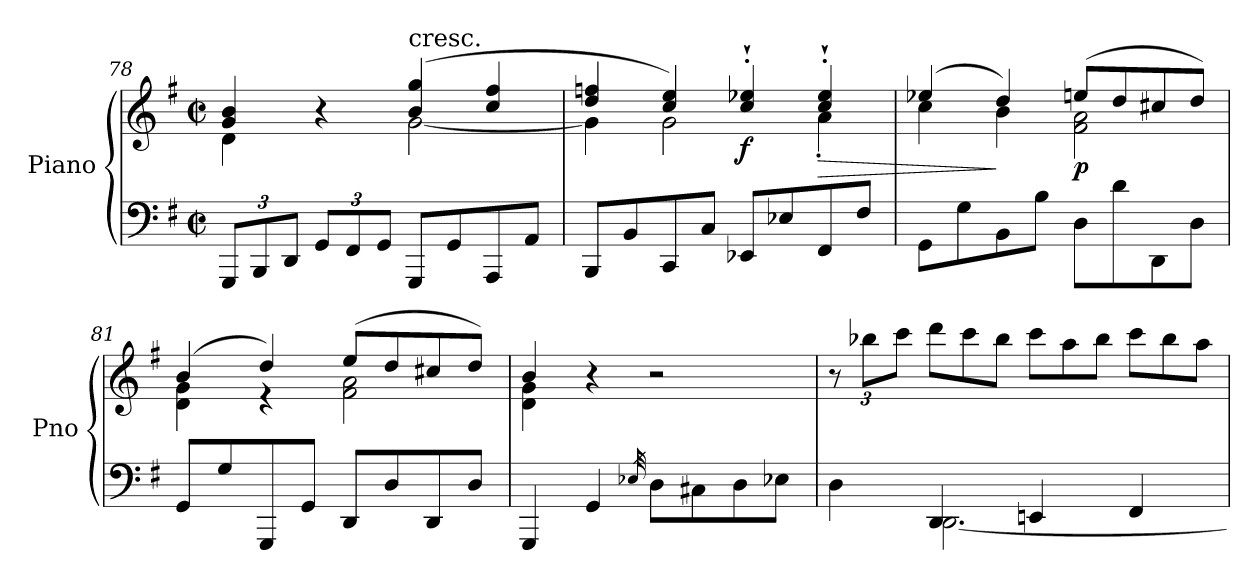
**kern	**kern	**dynam
*part1	*part1	*part1
*staff2	*staff1	*staff1/2
*I"Piano	*	*
*I'Pno	*	*
*clefF4	*clefG2	*
*k[f#]	*k[f#]	*
*G:	*G:	*
*M2/2	*M2/2	*
*met(c|)	*met(c|)	*
*Xbrackettup	*	*
=78	=78	=78
*	*^	*
12GGG/L	4g/ 4b/	4d\	.
12BBB/	.	.	.
12DD/J	.	.	.
12GG/L	4r	4ryy	.
12FF#/	.	.	.
12GG/J	.	.	.
!	!LO:TX:a:t=cresc.	!	!
8GGG/L	(4b/ 4gg/	[2g\	.
8GG/	.	.	.
8AAA/	4cc/ 4ff#/	.	.
8AA/J	.	.	.
=79	=79	=79	=79
8BBB/L	4dd/ 4ffn/	4g\]	.
8BB/	.	.	.
8CC/	4cc/ 4ee/)	2g\	.
8C/J	.	.	.
!	!	!	!LO:DY:b
8EE-X/L	4cc/`' 4ee-X/`'	.	f
8E-X/	.	.	.
!	!	!	!LO:HP:b
8FF#/	4cc/`' 4ee-/`'	4a'\	>
8F#/J	.	.	.
!!LO:LB:g=z	!!
=80	=80	=80	=80
8GG\L	(4ee-X/	4cc\	.
8G\	.	.	.
8BB\	4dd/)	4b\	]
8B\J	.	.	.
!	!	!	!LO:DY:b
8D\L	(8een/L	2f#\ 2a\	p
8d\	8dd/	.	.
8DD\	8cc#X/	.	.
8D\J	8dd/J)	.	.
!!LO:PB:g=z	!!
=81	=81	=81	=81
8GG/L	(4b/	4d\ 4g\	.
8G/	.	.	.
8GGG/	4dd/)	4re	.
8GG/J	.	.	.
8DD/L	(8ee/L	2f#\ 2a\	.
8D/	8dd/	.	.
8DD/	8cc#X/	.	.
8D/J	8dd/J)	.	.
=82	=82	=82	=82
4GGG/	4b/	4d\ 4g\	.
4GG/	4r	2.ryy	.
32qE-X/	.	.	.
8D\L	2r	.	.
8C#X\	.	.	.
8D\	.	.	.
8E-\J	.	.	.
*	*v	*v	*
=83	=83	=83
*^	*	*
*	*	*Xbrackettup	*
4D\	4ryy	12r	.
.	.	12bb-X\L	.
.	.	12ccc\J	.
*	*	*Xtuplet	*
4DD/	[2.DD\	12ddd\L	.
.	.	12ccc\	.
.	.	12bb-\J	.
4EEn/	.	12ccc\L	.
.	.	12aa\	.
.	.	12bb-\J	.
4FF#/	.	12ccc\L	.
.	.	12bb-\	.
.	.	12aa\J	.
*v	*v	*	*
=	=	=
*-	*-	*-
